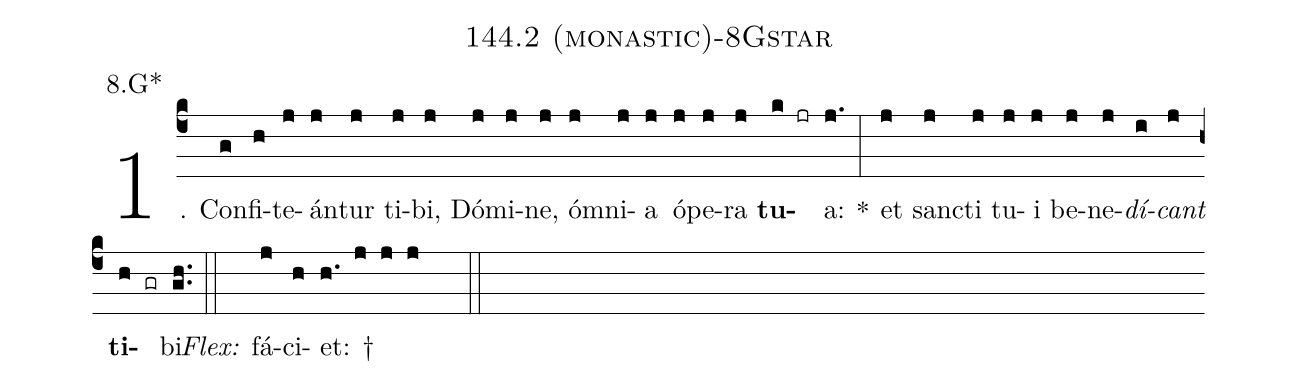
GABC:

name: 144.2 (monastic)-8Gstar;
annotation: 8.G*;
%%
(c4)1. Con(g)fi(h)te(j)án(j)tur(j) ti(j)bi,(j) Dó(j)mi(j)ne,(j) óm(j)ni(j)a(j) ó(j)pe(j)ra(j) <b>tu</b>(k jr)a:(j.) *(:) et(j) sanc(j)ti(j) tu(j)i(j) be(j)ne(j)<i>dí</i>(i)<i>cant</i>(j) <b>ti</b>(h gr)bi.(gh..) (::)
<i>Flex:</i>()  fá(j)ci(h)et: †(h. j j j  ::)
